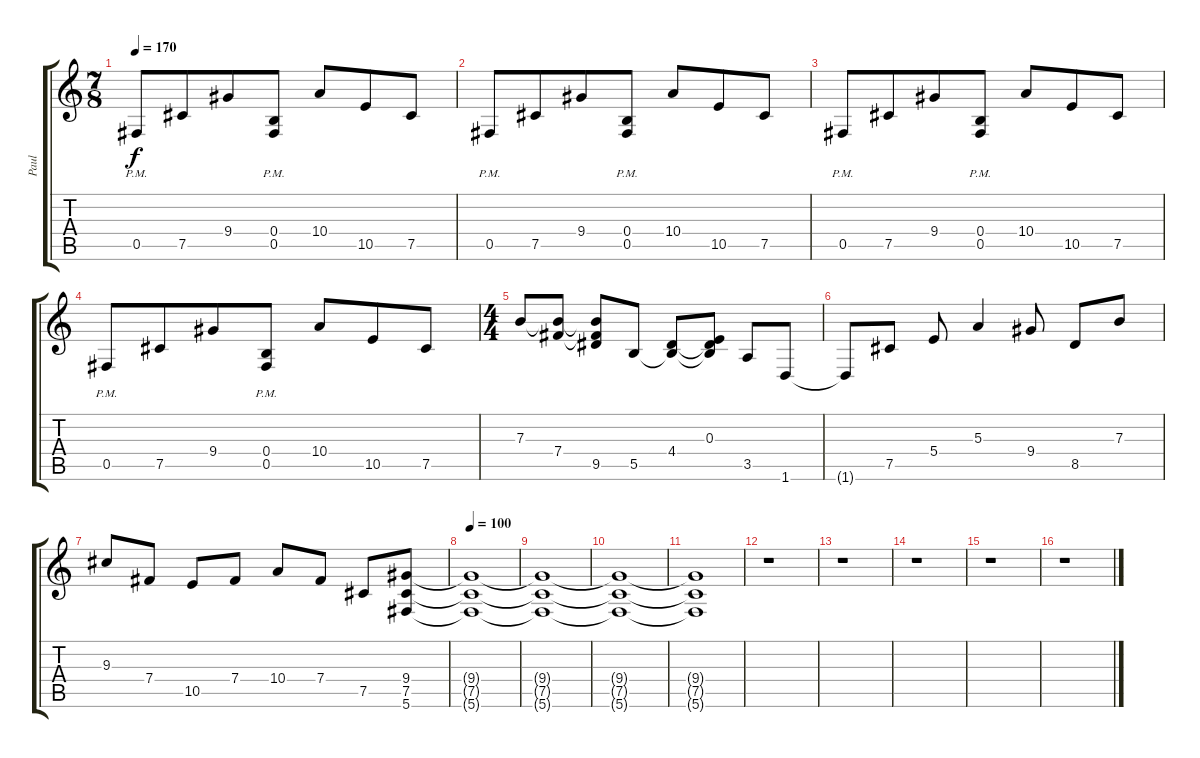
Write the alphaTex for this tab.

\track ("Paul" "Paul") {instrument distortionguitar}
\staff {score tabs}
\tuning (Db4 Ab3 E3 B2 Gb2 Db2) {hide}
\ts (7 8)
\tempo 170
\clef g2
\ks c
0.5{pm}.8{dy f} 7.5.8 9.4.8 (0.4{pm} 0.5{pm}).8 10.4.8 10.5.8 7.5.8 |
0.5{pm}.8 7.5.8 9.4.8 (0.4{pm} 0.5{pm}).8 10.4.8 10.5.8 7.5.8 |
0.5{pm}.8 7.5.8 9.4.8 (0.4{pm} 0.5{pm}).8 10.4.8 10.5.8 7.5.8 |
0.5{pm}.8 7.5.8 9.4.8 (0.4{pm} 0.5{pm}).8 10.4.8 10.5.8 7.5.8 |
\ts (4 4)
7.3.8 (7.3{t} 7.4).8 (7.3{t} 7.4{t} 9.5).8 5.5.8 (4.4 5.5{t}).8 (0.3 4.4{t} 5.5{t}).8 3.5.8 1.6.8 |
1.6{t}.8 7.5.8 5.4.8 5.3.4 9.4.8 8.5.8 7.3.8 |
9.3.8 7.4.8 10.5.8 7.4.8 10.4.8 7.4.8 7.5.8 (9.4 7.5 5.6).8 |
\tempo 100
(9.4{t} 7.5{t} 5.6{t}).1{volume 0} |
(9.4{t} 7.5{t} 5.6{t}).1 |
(9.4{t} 7.5{t} 5.6{t}).1 |
(9.4{t} 7.5{t} 5.6{t}).1 |
r.1 |
r.1 |
r.1 |
r.1 |
r.1
